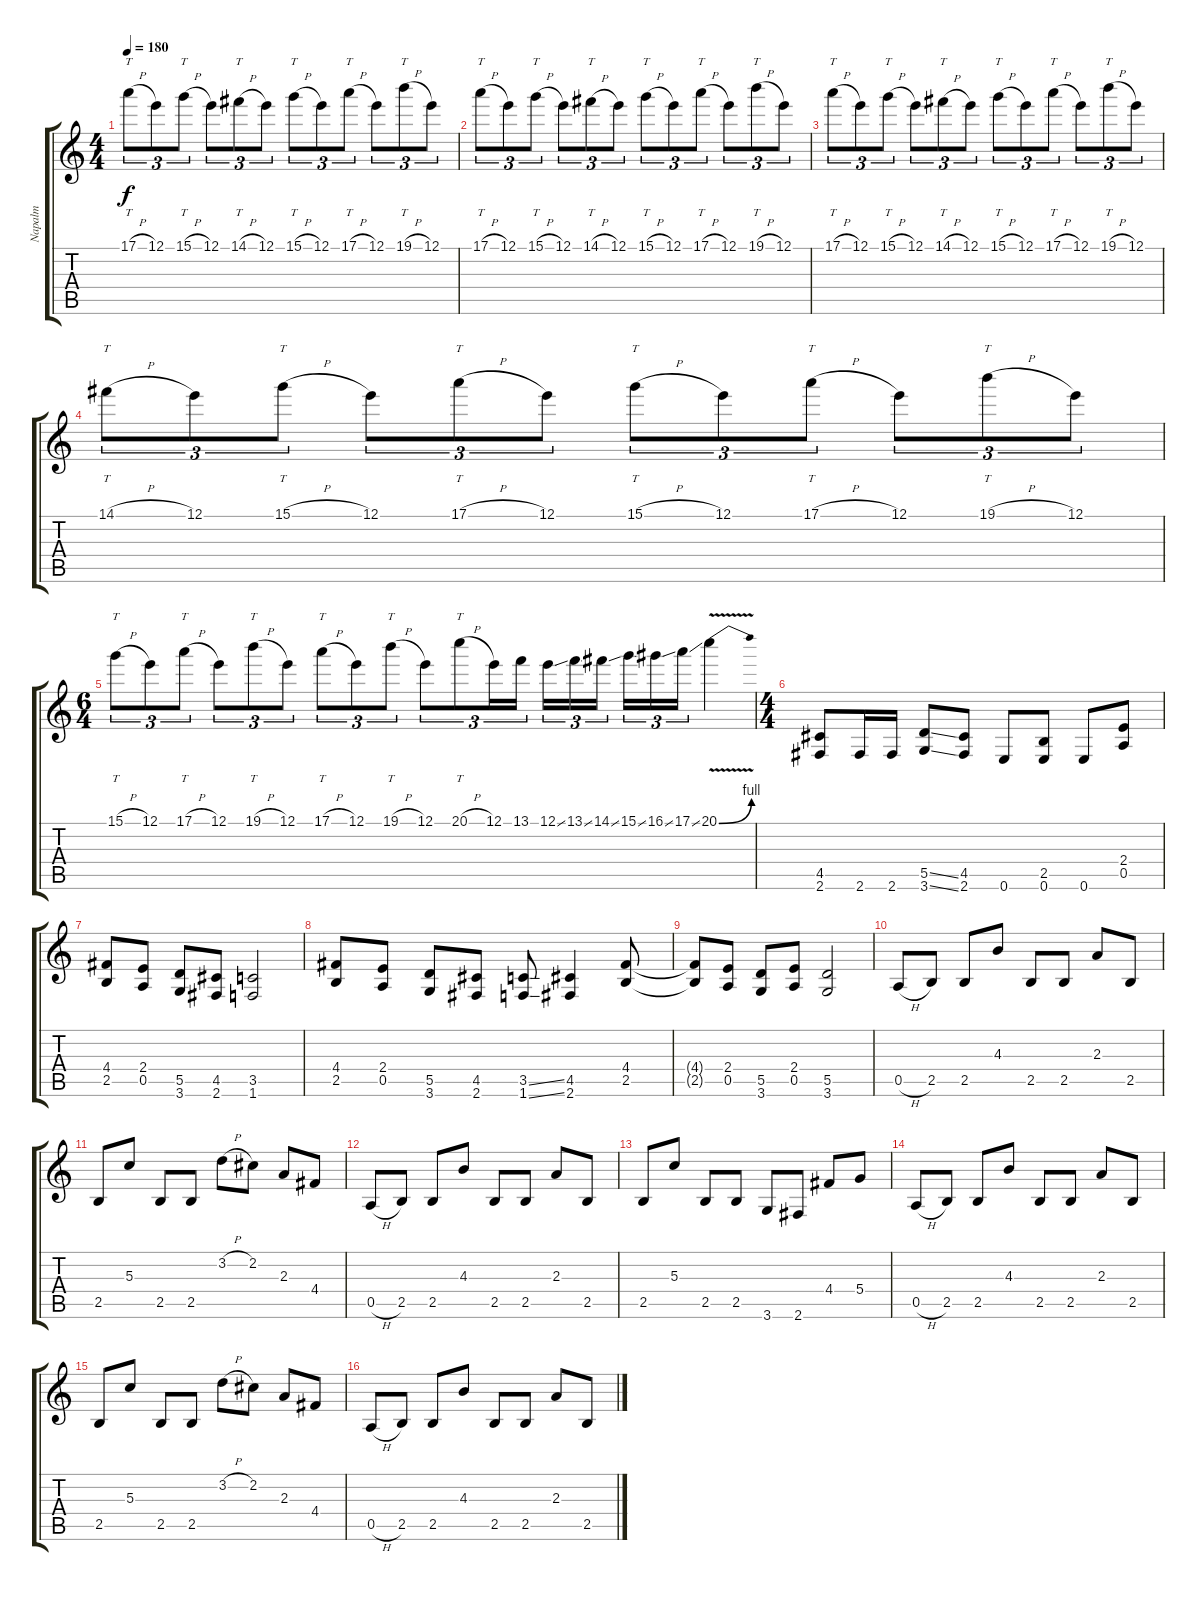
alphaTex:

\track ("Napalm" "Napalm") {instrument distortionguitar}
\staff {score tabs}
\tuning (E4 B3 G3 D3 A2 E2) {hide}
\ts (4 4)
\tempo 180
\clef g2
\ks c
17.1{h}.8{tt tu (3 2) dy f} 12.1.8{tu (3 2)} 15.1{h}.8{tt tu (3 2)} 12.1.8{tu (3 2)} 14.1{h}.8{tt tu (3 2)} 12.1.8{tu (3 2)} 15.1{h}.8{tt tu (3 2)} 12.1.8{tu (3 2)} 17.1{h}.8{tt tu (3 2)} 12.1.8{tu (3 2)} 19.1{h}.8{tt tu (3 2)} 12.1.8{tu (3 2)} |
17.1{h}.8{tt tu (3 2)} 12.1.8{tu (3 2)} 15.1{h}.8{tt tu (3 2)} 12.1.8{tu (3 2)} 14.1{h}.8{tt tu (3 2)} 12.1.8{tu (3 2)} 15.1{h}.8{tt tu (3 2)} 12.1.8{tu (3 2)} 17.1{h}.8{tt tu (3 2)} 12.1.8{tu (3 2)} 19.1{h}.8{tt tu (3 2)} 12.1.8{tu (3 2)} |
17.1{h}.8{tt tu (3 2)} 12.1.8{tu (3 2)} 15.1{h}.8{tt tu (3 2)} 12.1.8{tu (3 2)} 14.1{h}.8{tt tu (3 2)} 12.1.8{tu (3 2)} 15.1{h}.8{tt tu (3 2)} 12.1.8{tu (3 2)} 17.1{h}.8{tt tu (3 2)} 12.1.8{tu (3 2)} 19.1{h}.8{tt tu (3 2)} 12.1.8{tu (3 2)} |
14.1{h}.8{tt tu (3 2)} 12.1.8{tu (3 2)} 15.1{h}.8{tt tu (3 2)} 12.1.8{tu (3 2)} 17.1{h}.8{tt tu (3 2)} 12.1.8{tu (3 2)} 15.1{h}.8{tt tu (3 2)} 12.1.8{tu (3 2)} 17.1{h}.8{tt tu (3 2)} 12.1.8{tu (3 2)} 19.1{h}.8{tt tu (3 2)} 12.1.8{tu (3 2)} |
\ts (6 4)
15.1{h}.8{tt tu (3 2)} 12.1.8{tu (3 2)} 17.1{h}.8{tt tu (3 2)} 12.1.8{tu (3 2)} 19.1{h}.8{tt tu (3 2)} 12.1.8{tu (3 2)} 17.1{h}.8{tt tu (3 2)} 12.1.8{tu (3 2)} 19.1{h}.8{tt tu (3 2)} 12.1.8{tu (3 2)} 20.1{h}.8{tt tu (3 2)} 12.1.16{tu (3 2)} 13.1.16{tu (3 2)} 12.1{ss}.16{tu (3 2)} 13.1{ss}.16{tu (3 2)} 14.1{ss}.16{tu (3 2)} 15.1{ss}.16{tu (3 2)} 16.1{ss}.16{tu (3 2)} 17.1{ss}.16{tu (3 2)} 20.1{be (bend 0 0 60 4) v}.4 |
\ts (4 4)
(4.5 2.6).8 2.6.16 2.6.16 (5.5{ss} 3.6{ss}).8 (4.5 2.6).8 0.6.8 (2.5 0.6).8 0.6.8 (2.4 0.5).8 |
(4.4 2.5).8 (2.4 0.5).8 (5.5 3.6).8 (4.5 2.6).8 (3.5 1.6).2 |
(4.4 2.5).8 (2.4 0.5).8 (5.5 3.6).8 (4.5 2.6).8 (3.5{ss} 1.6{ss}).8 (4.5 2.6).4 (4.4 2.5).8 |
(4.4{t} 2.5{t}).8 (2.4 0.5).8 (5.5 3.6).8 (2.4 0.5).8 (5.5 3.6).2 |
0.5{h}.8 2.5.8 2.5.8 4.3.8 2.5.8 2.5.8 2.3.8 2.5.8 |
2.5.8 5.3.8 2.5.8 2.5.8 3.2{h}.8 2.2.8 2.3.8 4.4.8 |
0.5{h}.8 2.5.8 2.5.8 4.3.8 2.5.8 2.5.8 2.3.8 2.5.8 |
2.5.8 5.3.8 2.5.8 2.5.8 3.6.8 2.6.8 4.4.8 5.4.8 |
0.5{h}.8 2.5.8 2.5.8 4.3.8 2.5.8 2.5.8 2.3.8 2.5.8 |
2.5.8 5.3.8 2.5.8 2.5.8 3.2{h}.8 2.2.8 2.3.8 4.4.8 |
0.5{h}.8 2.5.8 2.5.8 4.3.8 2.5.8 2.5.8 2.3.8 2.5.8
